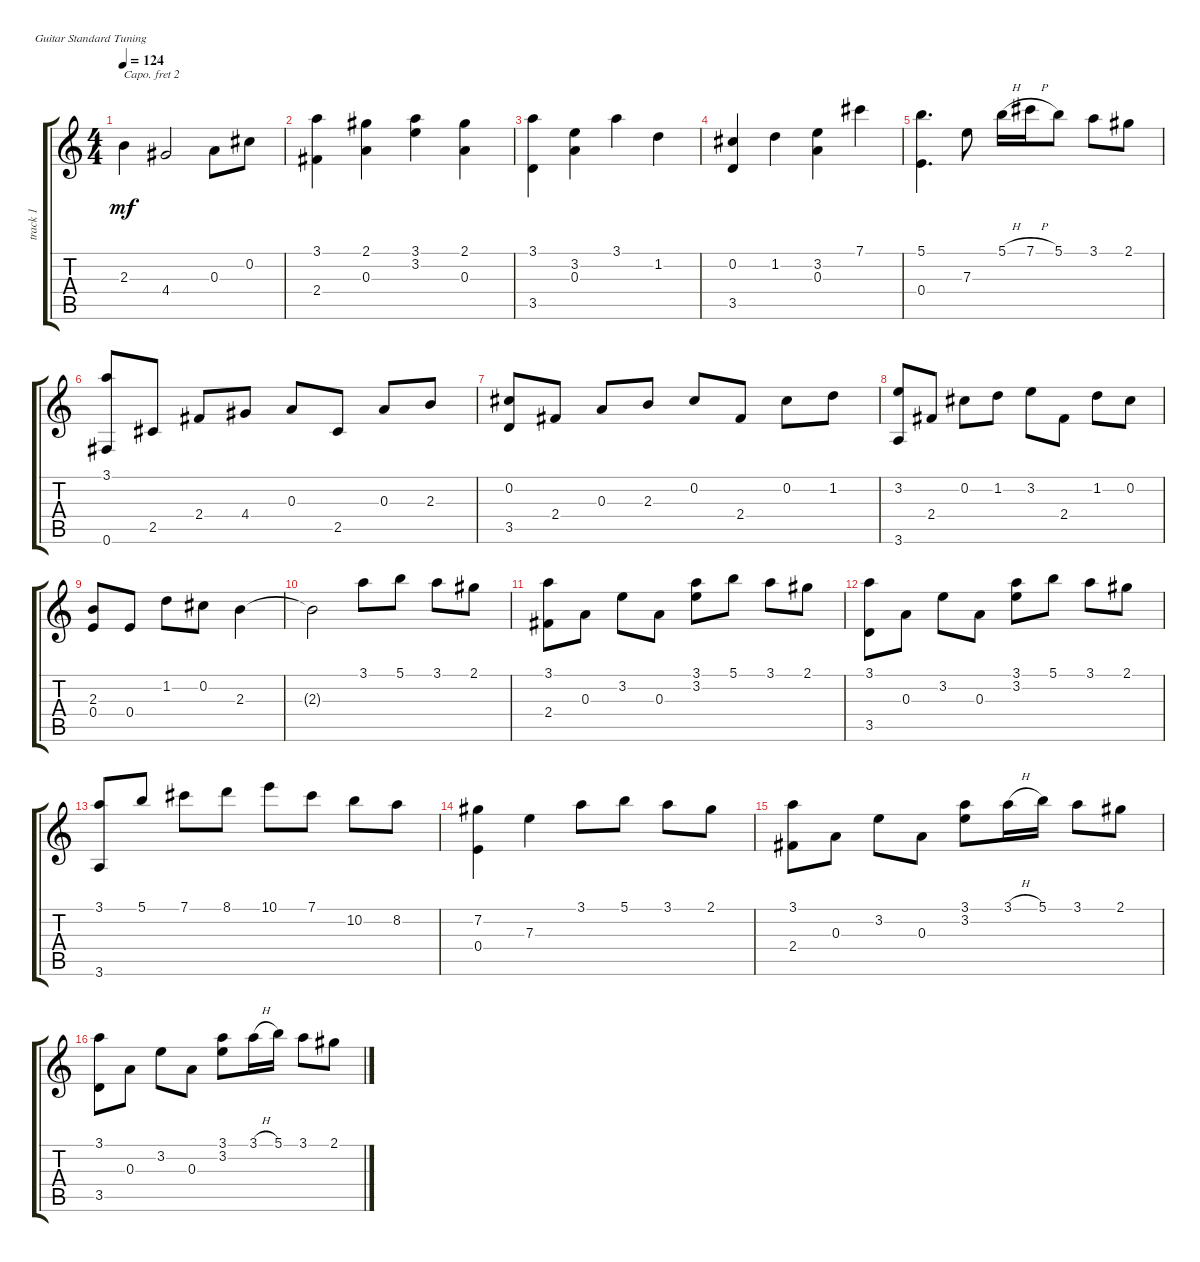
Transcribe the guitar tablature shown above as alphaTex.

\defaultSystemsLayout 4
\track ("SteelGuitar" "track 1") {instrument acousticguitarsteel}
\staff {score tabs}
\capo 2
\tuning (E4 B3 G3 D3 A2 E2)
\ts (4 4)
\tempo 124
\clef g2
\ks c
2.3{t}.4{dy mf} 4.4.2 0.3.8 0.2.8 |
(3.1 2.4).4 (2.1 0.3).4 (3.1 3.2).4 (2.1 0.3).4 |
(3.1 3.5).4 (3.2 0.3).4 3.1.4 1.2.4 |
(0.2 3.5).4 1.2.4 (3.2 0.3).4 7.1.4 |
(0.4 5.1).4{d} 7.3.8 5.1{h}.16 7.1{h}.16 5.1.8 3.1.8 2.1.8 |
(3.1 0.6).8 2.5.8 2.4.8 4.4.8 0.3.8 2.5.8 0.3.8 2.3.8 |
(3.5 0.2).8 2.4.8 0.3.8 2.3.8 0.2.8 2.4.8 0.2.8 1.2.8 |
(3.2 3.6).8 2.4.8 0.2.8 1.2.8 3.2.8 2.4.8 1.2.8 0.2.8 |
(2.3 0.4).8 0.4.8 1.2.8 0.2.8 2.3.4 |
2.3{t}.2 3.1.8 5.1.8 3.1.8 2.1.8 |
(3.1 2.4).8 0.3.8 3.2.8 0.3.8 (3.1 3.2).8 5.1.8 3.1.8 2.1.8 |
(3.1 3.5).8 0.3.8 3.2.8 0.3.8 (3.1 3.2).8 5.1.8 3.1.8 2.1.8 |
(3.1 3.6).8 5.1.8 7.1.8 8.1.8 10.1.8 7.1.8 10.2.8 8.2.8 |
(7.2 0.4).4 7.3.4 3.1.8 5.1.8 3.1.8 2.1.8 |
(3.1 2.4).8 0.3.8 3.2.8 0.3.8 (3.1 3.2).8 3.1{h}.16 5.1.16 3.1.8 2.1.8 |
(3.1 3.5).8 0.3.8 3.2.8 0.3.8 (3.1 3.2).8 3.1{h}.16 5.1.16 3.1.8 2.1.8
